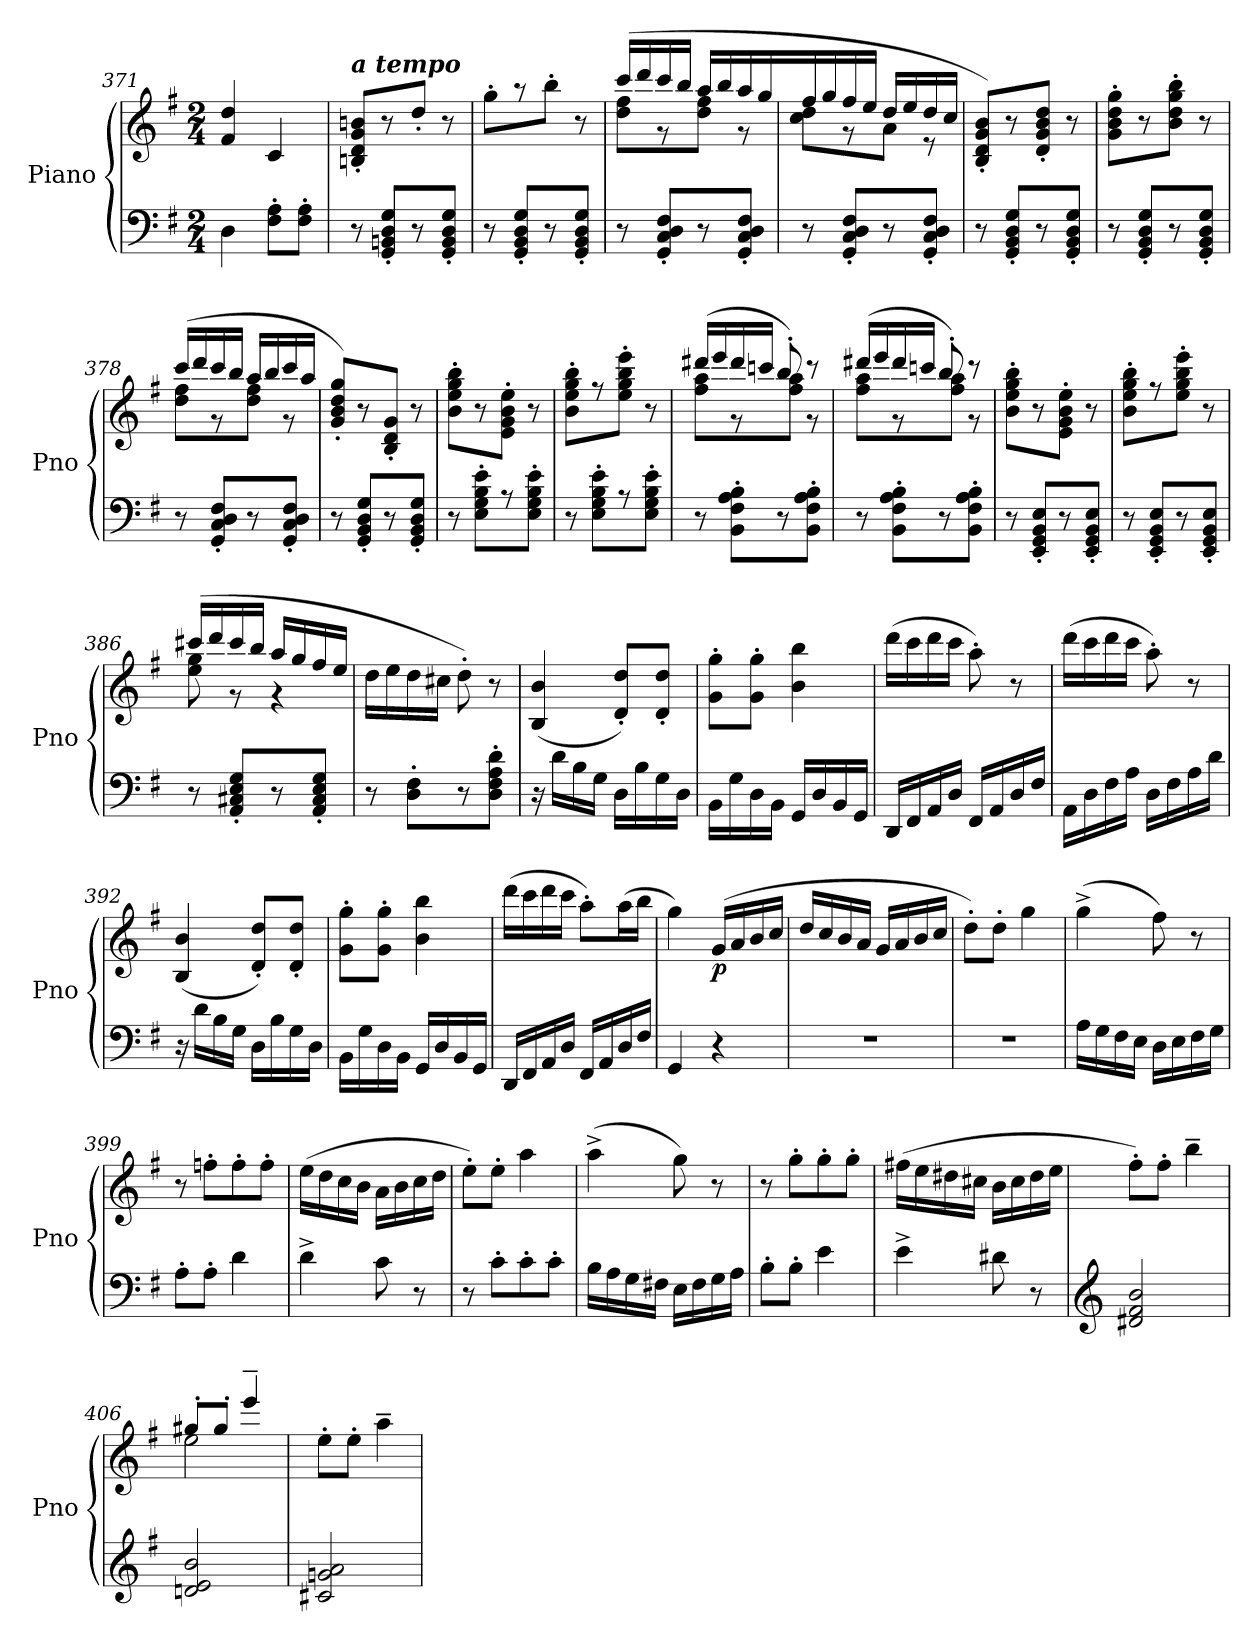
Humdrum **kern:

**kern	**kern	**dynam
*part1	*part1	*part1
*staff2	*staff1	*staff1/2
*I"Piano	*	*
*I'Pno	*	*
*clefF4	*clefG2	*
*k[f#]	*k[f#]	*
*M2/4	*M2/4	*
=371	=371	=371
4D\	4f#/ 4dd/	.
8F#\' 8A\'L	4c/	.
8F#\' 8A\'J	.	.
=372	=372	=372
!	!LO:TX:a:Bi:t=a tempo	!
8r	8Bn/' 8d/' 8g/' 8bn/'L	.
8GG/' 8BBn/' 8D/' 8G/'L	8r	.
8r	8dd'/J	.
8GG/' 8BB/' 8D/' 8G/'J	8r	.
=373	=373	=373
8r	8gg'\L	.
8GG/' 8BB/' 8D/' 8G/'L	8r	.
8r	8bb'\J	.
8GG/' 8BB/' 8D/' 8G/'J	8r	.
!!LO:PB:g=z
=374	=374	=374
*	*^	*
8r	(>16ccc/LL	8dd\ 8ff#\L	.
.	16ddd/	.	.
8GG/' 8C/' 8D/' 8F#/'L	16ccc/	8r	.
.	16bb/JJ	.	.
8r	16aa/LL	8dd\ 8ff#\J	.
.	16bb/	.	.
8GG/' 8C/' 8D/' 8F#/'J	16aa/	8r	.
.	16gg/	.	.
=375	=375	=375	=375
8r	16ff#/	8cc\ 8dd\L	.
.	16gg/	.	.
8GG/' 8C/' 8D/' 8F#/'L	16ff#/	8r	.
.	16ee/JJ	.	.
8r	16dd/LL	8a\J	.
.	16ee/	.	.
8GG/' 8C/' 8D/' 8F#/'J	16dd/	8r	.
.	16cc/JJ	.	.
*	*v	*v	*
=376	=376	=376
8r	8B/' 8d/' 8g/' 8b/'L)	.
8GG/' 8BB/' 8D/' 8G/'L	8r	.
8r	8d/' 8g/' 8b/' 8dd/'J	.
8GG/' 8BB/' 8D/' 8G/'J	8r	.
=377	=377	=377
8r	8g\' 8b\' 8dd\' 8gg\'L	.
8GG/' 8BB/' 8D/' 8G/'L	8r	.
8r	8b\' 8dd\' 8gg\' 8bb\'J	.
8GG/' 8BB/' 8D/' 8G/'J	8r	.
=378	=378	=378
*	*^	*
8r	(>16ccc/LL	8dd\ 8ff#\L	.
.	16ddd/	.	.
8GG/' 8C/' 8D/' 8F#/'L	16ccc/	8r	.
.	16bb/JJ	.	.
8r	16aa/LL	8dd\ 8ff#\J	.
.	16bb/	.	.
8GG/' 8C/' 8D/' 8F#/'J	16ccc/	8r	.
.	16aa/JJ	.	.
*	*v	*v	*
!!LO:LB:g=z
=379	=379	=379
8r	8g/' 8b/' 8dd/' 8gg/'L)	.
8GG/' 8BB/' 8D/' 8G/'L	8r	.
8r	8B/' 8d/' 8g/'J	.
8GG/' 8BB/' 8D/' 8G/'J	8r	.
=380	=380	=380
8r	8b\' 8ee\' 8gg\' 8bb\'L	.
8E\' 8G\' 8B\' 8e\'L	8r	.
8r	8e\' 8g\' 8b\' 8ee\'J	.
8E\' 8G\' 8B\' 8e\'J	8r	.
=381	=381	=381
8r	8b\' 8ee\' 8gg\' 8bb\'L	.
8E\' 8G\' 8B\' 8e\'L	8r	.
8r	8ee\' 8gg\' 8bb\' 8eee\'J	.
8E\' 8G\' 8B\' 8e\'J	8r	.
=382	=382	=382
*	*^	*
8r	(>16ddd#X/LL	8ff#\ 8aa\L	.
.	16eee/	.	.
8BB\' 8F#\' 8A\' 8B\'L	16ddd#/	8r	.
.	16cccn/JJ	.	.
8r	8bb'/)	8ff#\ 8aa\J	.
8BB\' 8F#\' 8A\' 8B\'J	8r	8r	.
=383	=383	=383	=383
8r	(>16ddd#X/LL	8ff#\ 8aa\L	.
.	16eee/	.	.
8BB\' 8F#\' 8A\' 8B\'L	16ddd#/	8r	.
.	16cccn/JJ	.	.
8r	8bb'/)	8ff#\ 8aa\J	.
8BB\' 8F#\' 8A\' 8B\'J	8r	8r	.
*	*v	*v	*
=384	=384	=384
8r	8b\' 8ee\' 8gg\' 8bb\'L	.
8EE/' 8GG/' 8BB/' 8E/'L	8r	.
8r	8e\' 8g\' 8b\' 8ee\'J	.
8EE/' 8GG/' 8BB/' 8E/'J	8r	.
!!LO:LB:g=z
=385	=385	=385
8r	8b\' 8ee\' 8gg\' 8bb\'L	.
8EE/' 8GG/' 8BB/' 8E/'L	8r	.
8r	8ee\' 8gg\' 8bb\' 8eee\'J	.
8EE/' 8GG/' 8BB/' 8E/'J	8r	.
=386	=386	=386
*	*^	*
8r	(>16ccc#X/LL	8ee\ 8gg\	.
.	16ddd/	.	.
8AA/' 8C#X/' 8E/' 8G/'L	16ccc#/	8r	.
.	16bb/JJ	.	.
8r	16aa/LL	4r	.
.	16gg/	.	.
8AA/' 8C#/' 8E/' 8G/'J	16ff#/	.	.
.	16ee/JJ	.	.
*	*v	*v	*
=387	=387	=387
8r	16dd\LL	.
.	16ee\	.
8D\' 8F#\'L	16dd\	.
.	16cc#X\JJ	.
8r	8dd'\)	.
8D\' 8F#\' 8A\' 8d\'J	8r	.
=388	=388	=388
16r	(<4B/ 4b/	.
16d\LL	.	.
16B\	.	.
16G\JJ	.	.
16D\LL	8d/' 8dd/'L)	.
16B\	.	.
16G\	8d/' 8dd/'J	.
16D\JJ	.	.
=389	=389	=389
16BB\LL	8g\' 8gg\'L	.
16G\	.	.
16D\	8g\' 8gg\'J	.
16BB\JJ	.	.
16GG/LL	4b\ 4bb\	.
16D/	.	.
16BB/	.	.
16GG/JJ	.	.
!!LO:LB:g=z
=390	=390	=390
16DD/LL	(>16ddd\LL	.
16FF#/	16ccc\	.
16AA/	16ddd\	.
16D/JJ	16ccc\JJ	.
16FF#/LL	8aa'\)	.
16AA/	.	.
16D/	8r	.
16F#/JJ	.	.
=391	=391	=391
16AA\LL	(>16ddd\LL	.
16D\	16ccc\	.
16F#\	16ddd\	.
16A\JJ	16ccc\JJ	.
16D\LL	8aa'\)	.
16F#\	.	.
16A\	8r	.
16d\JJ	.	.
=392	=392	=392
16r	(<4B/ 4b/	.
16d\LL	.	.
16B\	.	.
16G\JJ	.	.
16D\LL	8d/' 8dd/'L)	.
16B\	.	.
16G\	8d/' 8dd/'J	.
16D\JJ	.	.
=393	=393	=393
16BB\LL	8g\' 8gg\'L	.
16G\	.	.
16D\	8g\' 8gg\'J	.
16BB\JJ	.	.
16GG/LL	4b\ 4bb\	.
16D/	.	.
16BB/	.	.
16GG/JJ	.	.
=394	=394	=394
16DD/LL	(>16ddd\LL	.
16FF#/	16ccc\	.
16AA/	16ddd\	.
16D/JJ	16ccc\JJ	.
16FF#/LL	8aa'\L)	.
16AA/	.	.
16D/	(>16aa\L	.
16F#/JJ	16bb\JJ	.
!!LO:LB:g=z
=395	=395	=395
4GG/	4gg\)	.
!	!	!LO:DY:b
4r	(>16g/LL	p
.	16a/	.
.	16b/	.
.	16cc/JJ	.
=396	=396	=396
2r	16dd/LL	.
.	16cc/	.
.	16b/	.
.	16a/JJ	.
.	16g/LL	.
.	16a/	.
.	16b/	.
.	16cc/JJ	.
=397	=397	=397
2r	8dd'\L)	.
.	8dd'\J	.
.	4gg\	.
=398	=398	=398
16A\LL	(>4gg^\	.
16G\	.	.
16F#\	.	.
16E\JJ	.	.
16D\LL	8ff#\)	.
16E\	.	.
16F#\	8r	.
16G\JJ	.	.
=399	=399	=399
8A'\L	8r	.
8A'\J	8ffn'\L	.
4d\	8ff'\	.
.	8ff'\J	.
!!LO:PB:g=z
=400	=400	=400
4d^\	(>16ee\LL	.
.	16dd\	.
.	16cc\	.
.	16b\JJ	.
8c\	16a\LL	.
.	16b\	.
8r	16cc\	.
.	16dd\JJ	.
=401	=401	=401
8r	8ee'\L)	.
8c'\L	8ee'\J	.
8c'\	4aa\	.
8c'\J	.	.
=402	=402	=402
16B\LL	(>4aa^\	.
16A\	.	.
16G\	.	.
16F#X\JJ	.	.
16E\LL	8gg\)	.
16F#\	.	.
16G\	8r	.
16A\JJ	.	.
=403	=403	=403
8B'\L	8r	.
8B'\J	8gg'\L	.
4e\	8gg'\	.
.	8gg'\J	.
=404	=404	=404
4e^\	(>16ff#X\LL	.
.	16ee\	.
.	16dd#X\	.
.	16cc#X\JJ	.
8d#X\	16b\LL	.
.	16cc#\	.
8r	16dd#\	.
.	16ee\JJ	.
!!LO:LB:g=z
=405	=405	=405
*clefG2	*	*
2d#X/ 2f#/ 2b/	8ff#'\L)	.
.	8ff#'\J	.
.	4bb~\	.
=406	=406	=406
*	*^	*
2dn/ 2e/ 2b/	8gg#X'/L	2ee\	.
.	8gg#'/J	.	.
.	4eee~/	.	.
*	*v	*v	*
=407	=407	=407
2c#X/ 2gn/ 2a/	8ee'\L	.
.	8ee'\J	.
.	4aa~\	.
=	=	=
*-	*-	*-
